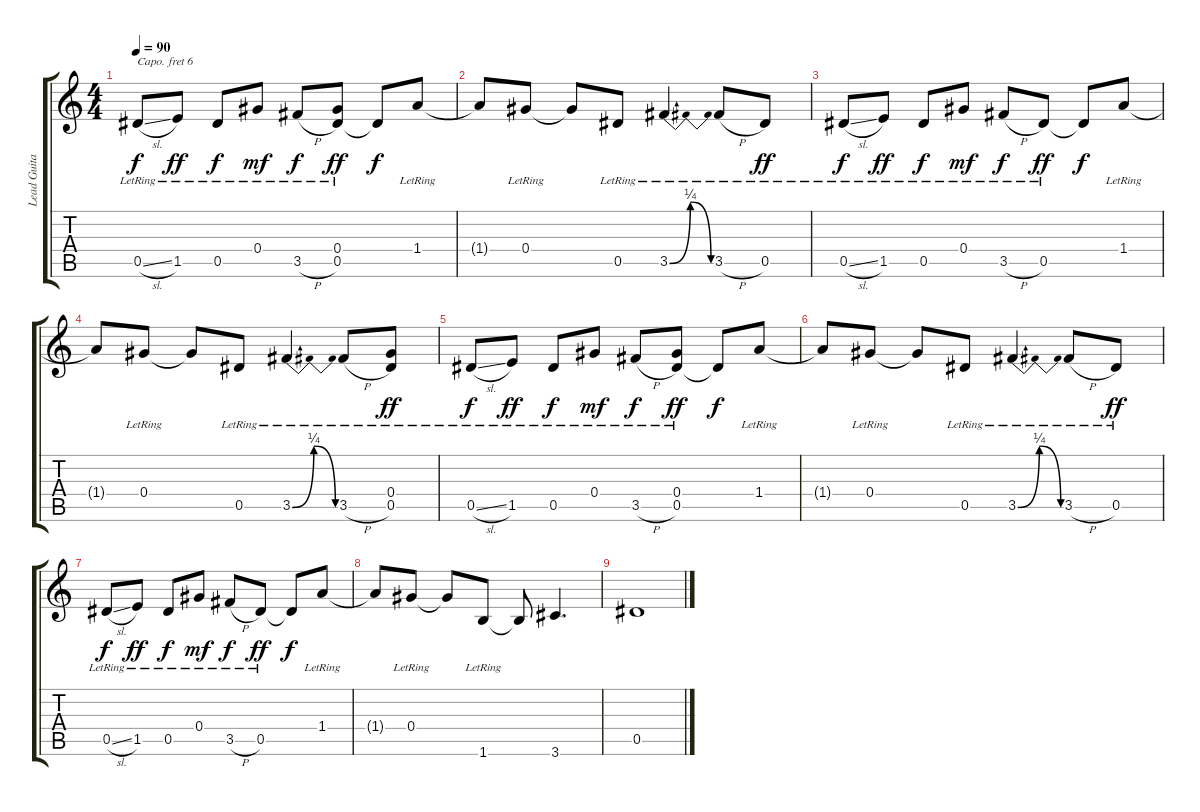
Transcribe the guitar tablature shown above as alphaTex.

\track ("Lead Guitar (Erlend)" "Lead Guita") {instrument electricguitarjazz}
\staff {score tabs}
\capo 6
\tuning (E4 B3 G3 D3 A2 E2) {hide}
\ts (4 4)
\tempo 90
\clef g2
\ks c
0.5{sl lr}.8{dy f} 1.5{lr}.8{dy ff} 0.5{lr}.8{dy f} 0.4{lr}.8{dy mf} 3.5{h lr}.8{dy f} (0.4{lr} 0.5{lr}).8{dy ff} 0.5{t}.8{dy f} 1.4{lr}.8 |
1.4{t}.8 0.4{lr}.8 0.4{t}.8 0.5{lr}.8 3.5{be (bendrelease 0 0 45 1 45 1 60 0) lr}.4 3.5{h lr}.8 0.5{lr}.8{dy ff} |
0.5{sl lr}.8{dy f} 1.5{lr}.8{dy ff} 0.5{lr}.8{dy f} 0.4{lr}.8{dy mf} 3.5{h lr}.8{dy f} 0.5{lr}.8{dy ff} 0.5{t}.8{dy f} 1.4{lr}.8 |
1.4{t}.8 0.4{lr}.8 0.4{t}.8 0.5{lr}.8 3.5{be (bendrelease 0 0 45 1 45 1 60 0) lr}.4 3.5{h lr}.8 (0.4 0.5{lr}).8{dy ff} |
0.5{sl lr}.8{dy f} 1.5{lr}.8{dy ff} 0.5{lr}.8{dy f} 0.4{lr}.8{dy mf} 3.5{h lr}.8{dy f} (0.4{lr} 0.5{lr}).8{dy ff} 0.5{t}.8{dy f} 1.4{lr}.8 |
1.4{t}.8 0.4{lr}.8 0.4{t}.8 0.5{lr}.8 3.5{be (bendrelease 0 0 45 1 45 1 60 0) lr}.4 3.5{h lr}.8 0.5{lr}.8{dy ff} |
0.5{sl lr}.8{dy f} 1.5{lr}.8{dy ff} 0.5{lr}.8{dy f} 0.4{lr}.8{dy mf} 3.5{h lr}.8{dy f} 0.5{lr}.8{dy ff} 0.5{t}.8{dy f} 1.4{lr}.8 |
1.4{t}.8 0.4{lr}.8 0.4{t}.8 1.6{lr}.8 1.6{t}.8 3.6.4{d} |
0.5.1
